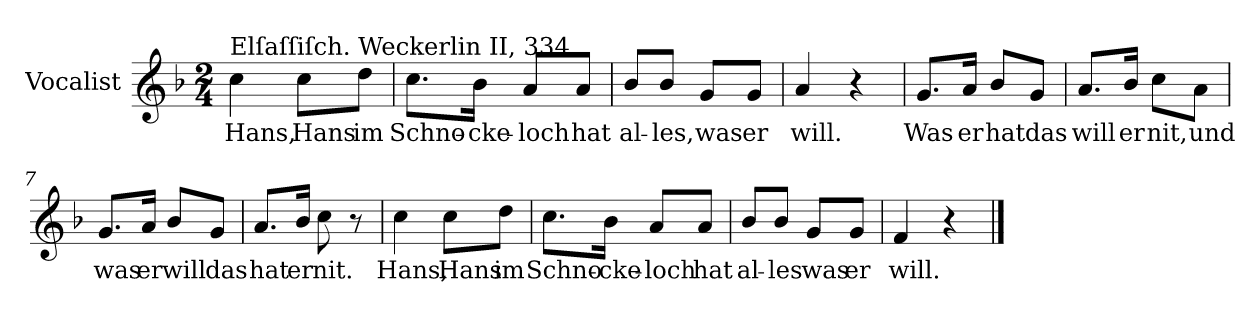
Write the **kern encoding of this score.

**kern	**text
*part1	*part1
*staff1	*staff1
*I"Vocalist	*
*k[b-]	*
*F:	*
*M2/4	*
=1	=1
!LO:TX:a:t=Elſaſſiſch. Weckerlin II, 334.	!
4cc	Hans,
8ccL	Hans
8ddJ	im
=2	=2
8.ccL	Schno-
16b-Jk	-cke-
8aL	-loch
8aJ	hat
=3	=3
8b-/L	al-
8b-/J	-les,
8gL	was
8gJ	er
=4	=4
4a	will.
4r	.
=5	=5
8.gL	Was
16aJk	er
8b-L	hat
8gJ	das
=6	=6
8.aL	will
16b-/Jk	er
8ccL	nit,
8aJ	und
=7	=7
8.gL	was
16aJk	er
8b-L	will
8gJ	das
=8	=8
8.aL	hat
16b-Jk	er
8cc	nit.
8r	.
=9	=9
4cc	Hans,
8ccL	Hans
8ddJ	im
=10	=10
8.ccL	Schno-
16b-Jk	-cke-
8aL	-loch
8aJ	hat
=11	=11
8b-/L	al-
8b-/J	-les
8gL	was
8gJ	er
=12	=12
4f	will.
4r	.
==	==
*-	*-
